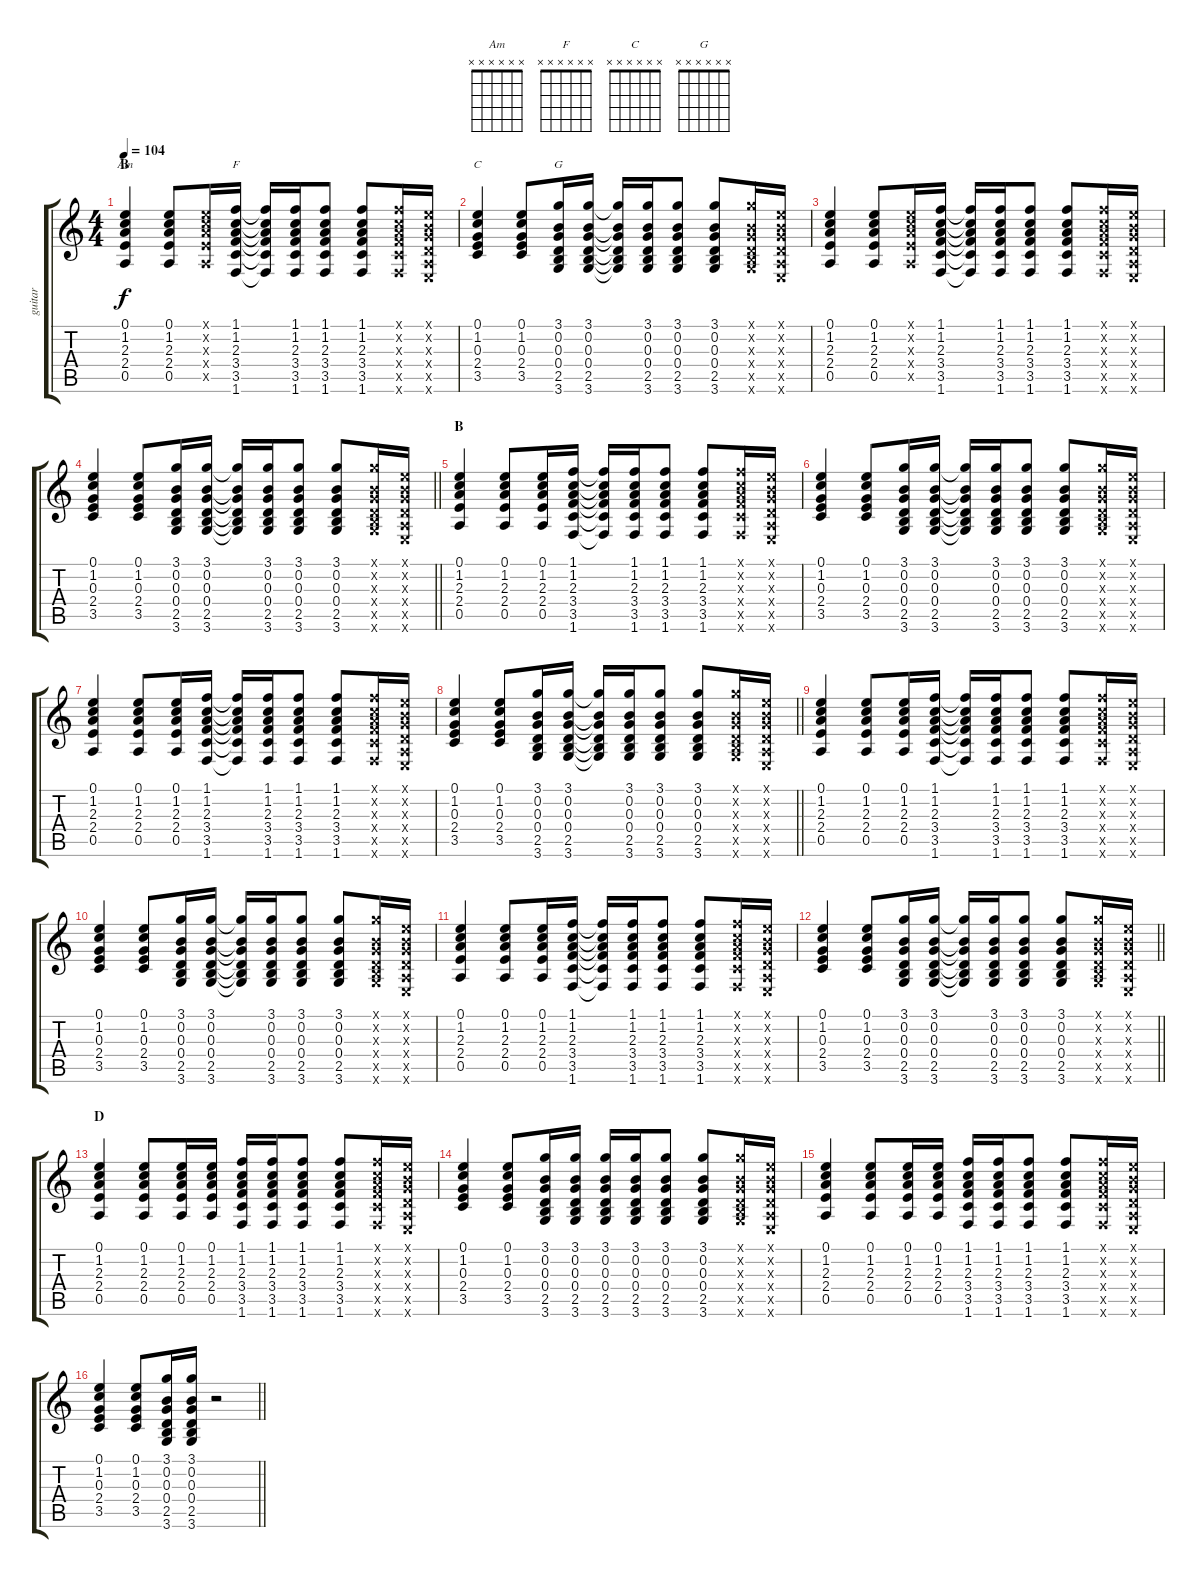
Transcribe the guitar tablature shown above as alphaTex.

\track ("guitar" "guitar") {solo instrument acousticguitarsteel}
\staff {score tabs}
\tuning (E4 B3 G3 D3 A2 E2) {hide}
\chord ("Am" x x x x x x)
\chord ("F" x x x x x x)
\chord ("C" x x x x x x)
\chord ("G" x x x x x x)
\ts (4 4)
\section ("" "B")
\tempo 104
\clef g2
\ks c
(0.1 1.2 2.3 2.4 0.5).4{ch "Am" dy f} (0.1 1.2 2.3 2.4 0.5).8 (0.1{x} 1.2{x} 2.3{x} 2.4{x} 0.5{x}).16 (1.1 1.2 2.3 3.4 3.5 1.6).16{ch "F"} (1.1{t} 1.2{t} 2.3{t} 3.4{t} 3.5{t} 1.6{t}).16 (1.1 1.2 2.3 3.4 3.5 1.6).16 (1.1 1.2 2.3 3.4 3.5 1.6).8 (1.1 1.2 2.3 3.4 3.5 1.6).8 (1.1{x} 1.2{x} 2.3{x} 3.4{x} 3.5{x} 1.6{x}).16 (0.1{x} 0.2{x} 0.3{x} 0.4{x} 0.5{x} 0.6{x}).16 |
(0.1 1.2 0.3 2.4 3.5).4{ch "C"} (0.1 1.2 0.3 2.4 3.5).8 (3.1 0.2 0.3 0.4 2.5 3.6).16{ch "G"} (3.1 0.2 0.3 0.4 2.5 3.6).16 (3.1{t} 0.2{t} 0.3{t} 0.4{t} 2.5{t} 3.6{t}).16 (3.1 0.2 0.3 0.4 2.5 3.6).16 (3.1 0.2 0.3 0.4 2.5 3.6).8 (3.1 0.2 0.3 0.4 2.5 3.6).8 (3.1{x} 0.2{x} 0.3{x} 0.4{x} 2.5{x} 3.6{x}).16 (0.1{x} 0.2{x} 0.3{x} 0.4{x} 0.5{x} 0.6{x}).16 |
(0.1 1.2 2.3 2.4 0.5).4 (0.1 1.2 2.3 2.4 0.5).8 (0.1{x} 1.2{x} 2.3{x} 2.4{x} 0.5{x}).16 (1.1 1.2 2.3 3.4 3.5 1.6).16 (1.1{t} 1.2{t} 2.3{t} 3.4{t} 3.5{t} 1.6{t}).16 (1.1 1.2 2.3 3.4 3.5 1.6).16 (1.1 1.2 2.3 3.4 3.5 1.6).8 (1.1 1.2 2.3 3.4 3.5 1.6).8 (1.1{x} 1.2{x} 2.3{x} 3.4{x} 3.5{x} 1.6{x}).16 (0.1{x} 0.2{x} 0.3{x} 0.4{x} 0.5{x} 0.6{x}).16 |
\barLineRight lightlight
(0.1 1.2 0.3 2.4 3.5).4 (0.1 1.2 0.3 2.4 3.5).8 (3.1 0.2 0.3 0.4 2.5 3.6).16 (3.1 0.2 0.3 0.4 2.5 3.6).16 (3.1{t} 0.2{t} 0.3{t} 0.4{t} 2.5{t} 3.6{t}).16 (3.1 0.2 0.3 0.4 2.5 3.6).16 (3.1 0.2 0.3 0.4 2.5 3.6).8 (3.1 0.2 0.3 0.4 2.5 3.6).8 (3.1{x} 0.2{x} 0.3{x} 0.4{x} 2.5{x} 3.6{x}).16 (0.1{x} 0.2{x} 0.3{x} 0.4{x} 0.5{x} 0.6{x}).16 |
\section ("" "B")
(0.1 1.2 2.3 2.4 0.5).4 (0.1 1.2 2.3 2.4 0.5).8 (0.1 1.2 2.3 2.4 0.5).16 (1.1 1.2 2.3 3.4 3.5 1.6).16 (1.1{t} 1.2{t} 2.3{t} 3.4{t} 3.5{t} 1.6{t}).16 (1.1 1.2 2.3 3.4 3.5 1.6).16 (1.1 1.2 2.3 3.4 3.5 1.6).8 (1.1 1.2 2.3 3.4 3.5 1.6).8 (1.1{x} 1.2{x} 2.3{x} 3.4{x} 3.5{x} 1.6{x}).16 (0.1{x} 0.2{x} 0.3{x} 0.4{x} 0.5{x} 0.6{x}).16 |
(0.1 1.2 0.3 2.4 3.5).4 (0.1 1.2 0.3 2.4 3.5).8 (3.1 0.2 0.3 0.4 2.5 3.6).16 (3.1 0.2 0.3 0.4 2.5 3.6).16 (3.1{t} 0.2{t} 0.3{t} 0.4{t} 2.5{t} 3.6{t}).16 (3.1 0.2 0.3 0.4 2.5 3.6).16 (3.1 0.2 0.3 0.4 2.5 3.6).8 (3.1 0.2 0.3 0.4 2.5 3.6).8 (3.1{x} 0.2{x} 0.3{x} 0.4{x} 2.5{x} 3.6{x}).16 (0.1{x} 0.2{x} 0.3{x} 0.4{x} 0.5{x} 0.6{x}).16 |
(0.1 1.2 2.3 2.4 0.5).4 (0.1 1.2 2.3 2.4 0.5).8 (0.1 1.2 2.3 2.4 0.5).16 (1.1 1.2 2.3 3.4 3.5 1.6).16 (1.1{t} 1.2{t} 2.3{t} 3.4{t} 3.5{t} 1.6{t}).16 (1.1 1.2 2.3 3.4 3.5 1.6).16 (1.1 1.2 2.3 3.4 3.5 1.6).8 (1.1 1.2 2.3 3.4 3.5 1.6).8 (1.1{x} 1.2{x} 2.3{x} 3.4{x} 3.5{x} 1.6{x}).16 (0.1{x} 0.2{x} 0.3{x} 0.4{x} 0.5{x} 0.6{x}).16 |
\barLineRight lightlight
(0.1 1.2 0.3 2.4 3.5).4 (0.1 1.2 0.3 2.4 3.5).8 (3.1 0.2 0.3 0.4 2.5 3.6).16 (3.1 0.2 0.3 0.4 2.5 3.6).16 (3.1{t} 0.2{t} 0.3{t} 0.4{t} 2.5{t} 3.6{t}).16 (3.1 0.2 0.3 0.4 2.5 3.6).16 (3.1 0.2 0.3 0.4 2.5 3.6).8 (3.1 0.2 0.3 0.4 2.5 3.6).8 (3.1{x} 0.2{x} 0.3{x} 0.4{x} 2.5{x} 3.6{x}).16 (0.1{x} 0.2{x} 0.3{x} 0.4{x} 0.5{x} 0.6{x}).16 |
(0.1 1.2 2.3 2.4 0.5).4 (0.1 1.2 2.3 2.4 0.5).8 (0.1 1.2 2.3 2.4 0.5).16 (1.1 1.2 2.3 3.4 3.5 1.6).16 (1.1{t} 1.2{t} 2.3{t} 3.4{t} 3.5{t} 1.6{t}).16 (1.1 1.2 2.3 3.4 3.5 1.6).16 (1.1 1.2 2.3 3.4 3.5 1.6).8 (1.1 1.2 2.3 3.4 3.5 1.6).8 (1.1{x} 1.2{x} 2.3{x} 3.4{x} 3.5{x} 1.6{x}).16 (0.1{x} 0.2{x} 0.3{x} 0.4{x} 0.5{x} 0.6{x}).16 |
(0.1 1.2 0.3 2.4 3.5).4 (0.1 1.2 0.3 2.4 3.5).8 (3.1 0.2 0.3 0.4 2.5 3.6).16 (3.1 0.2 0.3 0.4 2.5 3.6).16 (3.1{t} 0.2{t} 0.3{t} 0.4{t} 2.5{t} 3.6{t}).16 (3.1 0.2 0.3 0.4 2.5 3.6).16 (3.1 0.2 0.3 0.4 2.5 3.6).8 (3.1 0.2 0.3 0.4 2.5 3.6).8 (3.1{x} 0.2{x} 0.3{x} 0.4{x} 2.5{x} 3.6{x}).16 (0.1{x} 0.2{x} 0.3{x} 0.4{x} 0.5{x} 0.6{x}).16 |
(0.1 1.2 2.3 2.4 0.5).4 (0.1 1.2 2.3 2.4 0.5).8 (0.1 1.2 2.3 2.4 0.5).16 (1.1 1.2 2.3 3.4 3.5 1.6).16 (1.1{t} 1.2{t} 2.3{t} 3.4{t} 3.5{t} 1.6{t}).16 (1.1 1.2 2.3 3.4 3.5 1.6).16 (1.1 1.2 2.3 3.4 3.5 1.6).8 (1.1 1.2 2.3 3.4 3.5 1.6).8 (1.1{x} 1.2{x} 2.3{x} 3.4{x} 3.5{x} 1.6{x}).16 (0.1{x} 0.2{x} 0.3{x} 0.4{x} 0.5{x} 0.6{x}).16 |
\barLineRight lightlight
(0.1 1.2 0.3 2.4 3.5).4 (0.1 1.2 0.3 2.4 3.5).8 (3.1 0.2 0.3 0.4 2.5 3.6).16 (3.1 0.2 0.3 0.4 2.5 3.6).16 (3.1{t} 0.2{t} 0.3{t} 0.4{t} 2.5{t} 3.6{t}).16 (3.1 0.2 0.3 0.4 2.5 3.6).16 (3.1 0.2 0.3 0.4 2.5 3.6).8 (3.1 0.2 0.3 0.4 2.5 3.6).8 (3.1{x} 0.2{x} 0.3{x} 0.4{x} 2.5{x} 3.6{x}).16 (0.1{x} 0.2{x} 0.3{x} 0.4{x} 0.5{x} 0.6{x}).16 |
\section ("" "D")
(0.1 1.2 2.3 2.4 0.5).4 (0.1 1.2 2.3 2.4 0.5).8 (0.1 1.2 2.3 2.4 0.5).16 (0.1 1.2 2.3 2.4 0.5).16 (1.1 1.2 2.3 3.4 3.5 1.6).16 (1.1 1.2 2.3 3.4 3.5 1.6).16 (1.1 1.2 2.3 3.4 3.5 1.6).8 (1.1 1.2 2.3 3.4 3.5 1.6).8 (1.1{x} 1.2{x} 2.3{x} 3.4{x} 3.5{x} 1.6{x}).16 (0.1{x} 0.2{x} 0.3{x} 0.4{x} 0.5{x} 0.6{x}).16 |
(0.1 1.2 0.3 2.4 3.5).4 (0.1 1.2 0.3 2.4 3.5).8 (3.1 0.2 0.3 0.4 2.5 3.6).16 (3.1 0.2 0.3 0.4 2.5 3.6).16 (3.1 0.2 0.3 0.4 2.5 3.6).16 (3.1 0.2 0.3 0.4 2.5 3.6).16 (3.1 0.2 0.3 0.4 2.5 3.6).8 (3.1 0.2 0.3 0.4 2.5 3.6).8 (3.1{x} 0.2{x} 0.3{x} 0.4{x} 2.5{x} 3.6{x}).16 (0.1{x} 0.2{x} 0.3{x} 0.4{x} 0.5{x} 0.6{x}).16 |
(0.1 1.2 2.3 2.4 0.5).4 (0.1 1.2 2.3 2.4 0.5).8 (0.1 1.2 2.3 2.4 0.5).16 (0.1 1.2 2.3 2.4 0.5).16 (1.1 1.2 2.3 3.4 3.5 1.6).16 (1.1 1.2 2.3 3.4 3.5 1.6).16 (1.1 1.2 2.3 3.4 3.5 1.6).8 (1.1 1.2 2.3 3.4 3.5 1.6).8 (1.1{x} 1.2{x} 2.3{x} 3.4{x} 3.5{x} 1.6{x}).16 (0.1{x} 0.2{x} 0.3{x} 0.4{x} 0.5{x} 0.6{x}).16 |
\barLineRight lightlight
(0.1 1.2 0.3 2.4 3.5).4 (0.1 1.2 0.3 2.4 3.5).8 (3.1 0.2 0.3 0.4 2.5 3.6).16 (3.1 0.2 0.3 0.4 2.5 3.6).16 r.2
